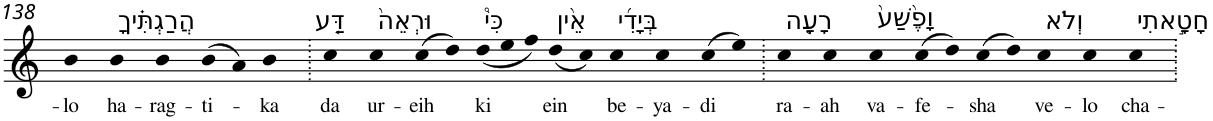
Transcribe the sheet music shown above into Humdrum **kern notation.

**kern	**text
*part1	*part1
*staff1	*staff1
*I"Piano	*
*I'Pno	*
!!LO:PB:g=z
*clefG2	*
*k[]	*
=138	=138
!	!LO:LY:b
4b	-lo
!LO:TX:a:t=הֲרַגְתִּ֗יךָ	!
!	!LO:LY:b
4b	ha-
!	!LO:LY:b
4b	-rag-
!	!LO:LY:b
(>8b	-ti-
8a)	.
!	!LO:LY:b
4b	-ka
=139.	=139.
!LO:TX:a:t=דַּ֤ע	!
!	!LO:LY:b
4cc	da
!LO:TX:a:t=וּרְאֵה֙	!
!	!LO:LY:b
4cc	ur-
!	!LO:LY:b
(>8cc	-eih
8dd)	.
*Xtuplet	*
!LO:TX:a:t=כִּי֩	!
!	!LO:LY:b
(<12dd	ki
12ee	.
12ff)	.
!LO:TX:a:t=אֵ֨ין	!
!	!LO:LY:b
(<8dd	ein
8cc)	.
!LO:TX:a:t=בְּיָדִ֜י	!
!	!LO:LY:b
4cc	be-
!	!LO:LY:b
4cc	-ya-
!	!LO:LY:b
(>8cc	-di
8ee)	.
=140.	=140.
!LO:TX:a:t=רָעָ֤ה	!
!	!LO:LY:b
4cc	ra-
!	!LO:LY:b
4cc	-ah
!LO:TX:a:t=וָפֶ֙שַׁע֙	!
!	!LO:LY:b
4cc	va-
!	!LO:LY:b
(>8cc	-fe-
8dd)	.
!	!LO:LY:b
(>8cc	-sha
8dd)	.
!LO:TX:a:t=וְלֹא	!
!	!LO:LY:b
4cc	ve-
!	!LO:LY:b
4cc	-lo
!LO:TX:a:t=חָטָ֣אתִי	!
!	!LO:LY:b
4cc	cha-
=.	=.
*-	*-
